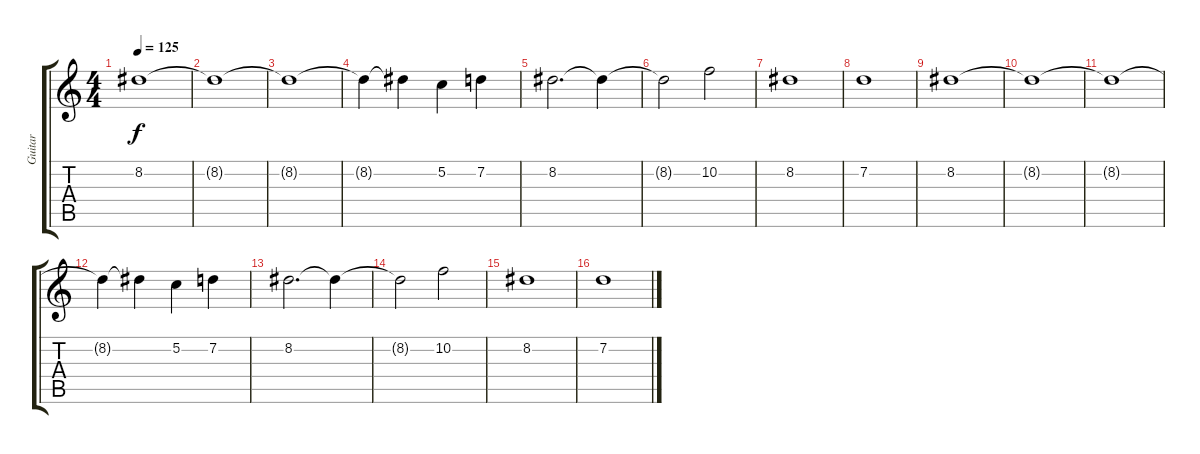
\track ("Guitar" "Guitar") {instrument distortionguitar}
\staff {score tabs}
\tuning (C4 G3 Eb3 Bb2 F2 C2) {hide}
\ts (4 4)
\tempo 125
\clef g2
\ks c
8.2.1{dy f} |
8.2{t}.1 |
8.2{t}.1 |
8.2{t}.4 8.2{t}.4 5.2.4 7.2.4 |
8.2.2{d} 8.2{t}.4 |
8.2{t}.2 10.2.2 |
8.2.1 |
7.2.1 |
8.2.1 |
8.2{t}.1 |
8.2{t}.1 |
8.2{t}.4 8.2{t}.4 5.2.4 7.2.4 |
8.2.2{d} 8.2{t}.4 |
8.2{t}.2 10.2.2 |
8.2.1 |
7.2.1
